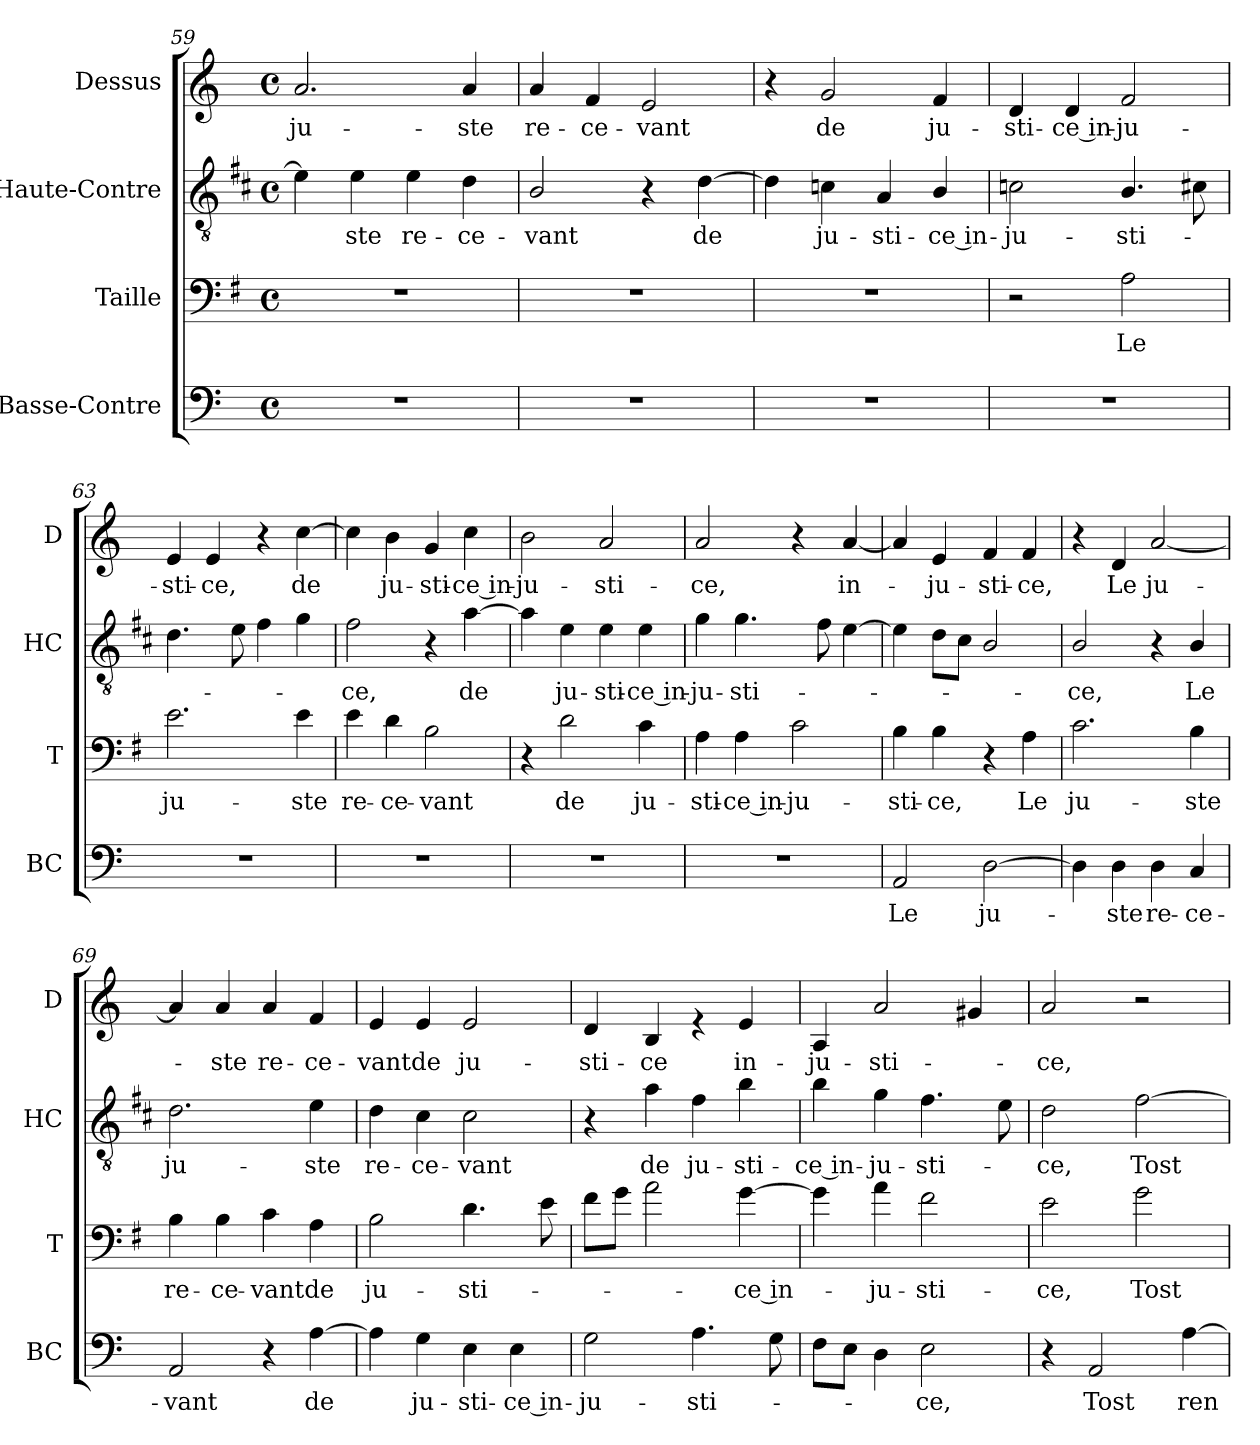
**kern	**text	**kern	**text	**kern	**text	**kern	**text
*part4	*part4	*part3	*part3	*part2	*part2	*part1	*part1
*staff4	*staff4	*staff3	*staff3	*staff2	*staff2	*staff1	*staff1
*I"Basse-Contre	*	*I"Taille	*	*I"Haute-Contre	*	*I"Dessus	*
*I'BC	*	*I'T	*	*I'HC	*	*I'D	*
!!LO:PB:g=z
*clefF4	*	*clefF4	*	*clefGv2	*	*clefG2	*
*	*	*ITrd4c7	*	*ITrd1c2	*	*	*
*k[]	*	*k[]	*	*k[]	*	*k[]	*
*C:	*	*C:	*	*C:	*	*C:	*
*M4/4	*	*M4/4	*	*M4/4	*	*M4/4	*
*met(c)	*	*met(c)	*	*met(c)	*	*met(c)	*
=59	=59	=59	=59	=59	=59	=59	=59
!	!	!	!	!	!	!	!LO:LY:b
1r	.	1r	.	4d\]	.	2.a/	ju-
!	!	!	!	!	!LO:LY:b	!	!
.	.	.	.	4d\	-ste	.	.
!	!	!	!	!	!LO:LY:b	!	!
.	.	.	.	4d\	re-	.	.
!	!	!	!	!	!LO:LY:b	!	!LO:LY:b
.	.	.	.	4c\	-ce-	4a/	-ste
=60	=60	=60	=60	=60	=60	=60	=60
!	!	!	!	!	!LO:LY:b	!	!LO:LY:b
1r	.	1r	.	2A/	-vant	4a/	re-
!	!	!	!	!	!	!	!LO:LY:b
.	.	.	.	.	.	4f/	-ce-
!	!	!	!	!	!	!	!LO:LY:b
.	.	.	.	4r	.	2e/	-vant
!	!	!	!	!	!LO:LY:b	!	!
.	.	.	.	[4c\	de	.	.
=61	=61	=61	=61	=61	=61	=61	=61
1r	.	1r	.	4c\]	.	4r	.
!	!	!	!	!	!LO:LY:b	!	!LO:LY:b
.	.	.	.	4B-X\	ju-	2g/	de
!	!	!	!	!	!LO:LY:b	!	!
.	.	.	.	4G/	-sti-	.	.
!	!	!	!	!	!LO:LY:b	!	!LO:LY:b
.	.	.	.	4A/	-ce in-	4f/	ju-
=62	=62	=62	=62	=62	=62	=62	=62
!	!	!	!	!	!LO:LY:b	!	!LO:LY:b
1r	.	2r	.	2B-X\	-ju-	4d/	-sti-
!	!	!	!	!	!	!	!LO:LY:b
.	.	.	.	.	.	4d/	-ce in-
!	!	!	!LO:LY:b	!	!LO:LY:b	!	!LO:LY:b
.	.	2D\	Le	4.A/	-sti-	2f/	-ju-
.	.	.	.	8Bn\	.	.	.
=63	=63	=63	=63	=63	=63	=63	=63
!	!	!	!LO:LY:b	!	!	!	!LO:LY:b
1r	.	2.A\	ju-	4.c\	.	4e/	-sti-
!	!	!	!	!	!	!	!LO:LY:b
.	.	.	.	.	.	4e/	-ce,
.	.	.	.	8d\	.	.	.
.	.	.	.	4e\	.	4r	.
!	!	!	!LO:LY:b	!	!	!	!LO:LY:b
.	.	4A\	-ste	4f\	.	[4cc\	de
=64	=64	=64	=64	=64	=64	=64	=64
!	!	!	!LO:LY:b	!	!LO:LY:b	!	!
1r	.	4A\	re-	2e\	-ce,	4cc\]	.
!	!	!	!LO:LY:b	!	!	!	!LO:LY:b
.	.	4G\	-ce-	.	.	4b\	ju-
!	!	!	!LO:LY:b	!	!	!	!LO:LY:b
.	.	2E\	-vant	4r	.	4g/	-sti-
!	!	!	!	!	!LO:LY:b	!	!LO:LY:b
.	.	.	.	[4g\	de	4cc\	-ce in-
=65	=65	=65	=65	=65	=65	=65	=65
!	!	!	!	!	!	!	!LO:LY:b
1r	.	4r	.	4g\]	.	2b\	-ju-
!	!	!	!LO:LY:b	!	!LO:LY:b	!	!
.	.	2G\	de	4d\	ju-	.	.
!	!	!	!	!	!LO:LY:b	!	!LO:LY:b
.	.	.	.	4d\	-sti-	2a/	-sti-
!	!	!	!LO:LY:b	!	!LO:LY:b	!	!
.	.	4F\	ju-	4d\	-ce in-	.	.
!!LO:LB:g=z
=66	=66	=66	=66	=66	=66	=66	=66
!	!	!	!LO:LY:b	!	!LO:LY:b	!	!LO:LY:b
1r	.	4D\	-sti-	4f\	-ju-	2a/	-ce,
!	!	!	!LO:LY:b	!	!LO:LY:b	!	!
.	.	4D\	-ce in-	4.f\	-sti-	.	.
!	!	!	!LO:LY:b	!	!	!	!
.	.	2F\	-ju-	.	.	4r	.
.	.	.	.	8e\	.	.	.
!	!	!	!	!	!	!	!LO:LY:b
.	.	.	.	[4d\	.	[4a/	in-
=67	=67	=67	=67	=67	=67	=67	=67
!	!LO:LY:b	!	!LO:LY:b	!	!	!	!
2AA/	Le	4E\	-sti-	4d\]	.	4a/]	.
!	!	!	!LO:LY:b	!	!	!	!LO:LY:b
.	.	4E\	-ce,	8c\L	.	4e/	-ju-
.	.	.	.	8B\J	.	.	.
!	!LO:LY:b	!	!	!	!	!	!LO:LY:b
[2D\	ju-	4r	.	2A/	.	4f/	-sti-
!	!	!	!LO:LY:b	!	!	!	!LO:LY:b
.	.	4D\	Le	.	.	4f/	-ce,
=68	=68	=68	=68	=68	=68	=68	=68
!	!	!	!LO:LY:b	!	!LO:LY:b	!	!
4D\]	.	2.F\	ju-	2A/	-ce,	4r	.
!	!LO:LY:b	!	!	!	!	!	!LO:LY:b
4D\	-ste	.	.	.	.	4d/	Le
!	!LO:LY:b	!	!	!	!	!	!LO:LY:b
4D\	re-	.	.	4r	.	[2a/	ju-
!	!LO:LY:b	!	!LO:LY:b	!	!LO:LY:b	!	!
4C/	-ce-	4E\	-ste	4A/	Le	.	.
=69	=69	=69	=69	=69	=69	=69	=69
!	!LO:LY:b	!	!LO:LY:b	!	!LO:LY:b	!	!
2AA/	-vant	4E\	re-	2.c\	ju-	4a/]	.
!	!	!	!LO:LY:b	!	!	!	!LO:LY:b
.	.	4E\	-ce-	.	.	4a/	-ste
!	!	!	!LO:LY:b	!	!	!	!LO:LY:b
4r	.	4F\	-vant	.	.	4a/	re-
!	!LO:LY:b	!	!LO:LY:b	!	!LO:LY:b	!	!LO:LY:b
[4A\	de	4D\	de	4d\	-ste	4f/	-ce-
=70	=70	=70	=70	=70	=70	=70	=70
!	!	!	!LO:LY:b	!	!LO:LY:b	!	!LO:LY:b
4A\]	.	2E\	ju-	4c\	re-	4e/	-vant
!	!LO:LY:b	!	!	!	!LO:LY:b	!	!LO:LY:b
4G\	ju-	.	.	4B\	-ce-	4e/	de
!	!LO:LY:b	!	!LO:LY:b	!	!LO:LY:b	!	!LO:LY:b
4E\	-sti-	4.G\	-sti-	2B\	-vant	2e/	ju-
!	!LO:LY:b	!	!	!	!	!	!
4E\	-ce in-	.	.	.	.	.	.
.	.	8A\	.	.	.	.	.
=71	=71	=71	=71	=71	=71	=71	=71
!	!LO:LY:b	!	!	!	!	!	!LO:LY:b
2G\	-ju-	8B\L	.	4r	.	4d/	-sti-
.	.	8c\J	.	.	.	.	.
!	!	!	!	!	!LO:LY:b	!	!LO:LY:b
.	.	2d\	.	4g\	de	4B/	-ce
!	!LO:LY:b	!	!	!	!LO:LY:b	!	!
4.A\	-sti-	.	.	4e\	ju-	4rd	.
!	!	!	!LO:LY:b	!	!LO:LY:b	!	!LO:LY:b
.	.	[4c\	-ce in-	4a\	-sti-	4e/	in-
8G\	.	.	.	.	.	.	.
=72	=72	=72	=72	=72	=72	=72	=72
!	!	!	!	!	!LO:LY:b	!	!LO:LY:b
8F\L	.	4c\]	.	4a\	-ce in-	4A/	-ju-
8E\J	.	.	.	.	.	.	.
!	!	!	!LO:LY:b	!	!LO:LY:b	!	!LO:LY:b
4D\	.	4d\	-ju-	4f\	-ju-	2a/	-sti-
!	!LO:LY:b	!	!LO:LY:b	!	!LO:LY:b	!	!
2E\	-ce,	2B\	-sti-	4.e\	-sti-	.	.
.	.	.	.	.	.	4g#X/	.
.	.	.	.	8d\	.	.	.
=73	=73	=73	=73	=73	=73	=73	=73
!	!	!	!LO:LY:b	!	!LO:LY:b	!	!LO:LY:b
4r	.	2A\	-ce,	2c\	-ce,	2a/	-ce,
!	!LO:LY:b	!	!	!	!	!	!
2AA/	Tost	.	.	.	.	.	.
!	!	!	!LO:LY:b	!	!LO:LY:b	!	!
.	.	2c\	Tost	[2e\	Tost	2r	.
!	!LO:LY:b	!	!	!	!	!	!
[4A\	ren-	.	.	.	.	.	.
=	=	=	=	=	=	=	=
*-	*-	*-	*-	*-	*-	*-	*-
